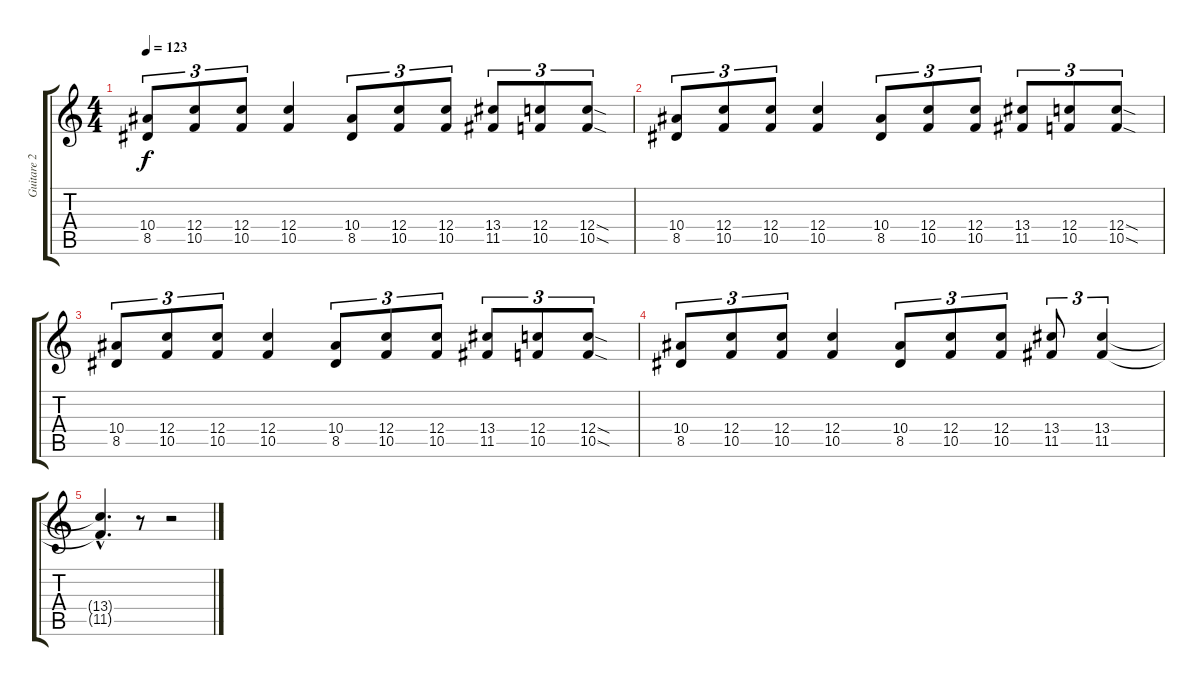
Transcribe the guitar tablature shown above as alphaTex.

\track ("Guitare 2" "Guitare 2") {instrument distortionguitar}
\staff {score tabs}
\tuning (D4 A3 F3 C3 G2 C2) {hide}
\ts (4 4)
\tempo 123
\clef g2
\ks c
(10.4 8.5).8{tu (3 2) dy f} (12.4 10.5).8{tu (3 2)} (12.4 10.5).8{tu (3 2)} (12.4 10.5).4 (10.4 8.5).8{tu (3 2)} (12.4 10.5).8{tu (3 2)} (12.4 10.5).8{tu (3 2)} (13.4 11.5).8{tu (3 2)} (12.4 10.5).8{tu (3 2)} (12.4{sod} 10.5{sod}).8{tu (3 2)} |
(10.4 8.5).8{tu (3 2)} (12.4 10.5).8{tu (3 2)} (12.4 10.5).8{tu (3 2)} (12.4 10.5).4 (10.4 8.5).8{tu (3 2)} (12.4 10.5).8{tu (3 2)} (12.4 10.5).8{tu (3 2)} (13.4 11.5).8{tu (3 2)} (12.4 10.5).8{tu (3 2)} (12.4{sod} 10.5{sod}).8{tu (3 2)} |
(10.4 8.5).8{tu (3 2)} (12.4 10.5).8{tu (3 2)} (12.4 10.5).8{tu (3 2)} (12.4 10.5).4 (10.4 8.5).8{tu (3 2)} (12.4 10.5).8{tu (3 2)} (12.4 10.5).8{tu (3 2)} (13.4 11.5).8{tu (3 2)} (12.4 10.5).8{tu (3 2)} (12.4{sod} 10.5{sod}).8{tu (3 2)} |
(10.4 8.5).8{tu (3 2)} (12.4 10.5).8{tu (3 2)} (12.4 10.5).8{tu (3 2)} (12.4 10.5).4 (10.4 8.5).8{tu (3 2)} (12.4 10.5).8{tu (3 2)} (12.4 10.5).8{tu (3 2)} (13.4 11.5).8{tu (3 2)} (13.4 11.5).4{tu (3 2)} |
(13.4{hac t} 11.5{hac t}).4{d} r.8 r.2
